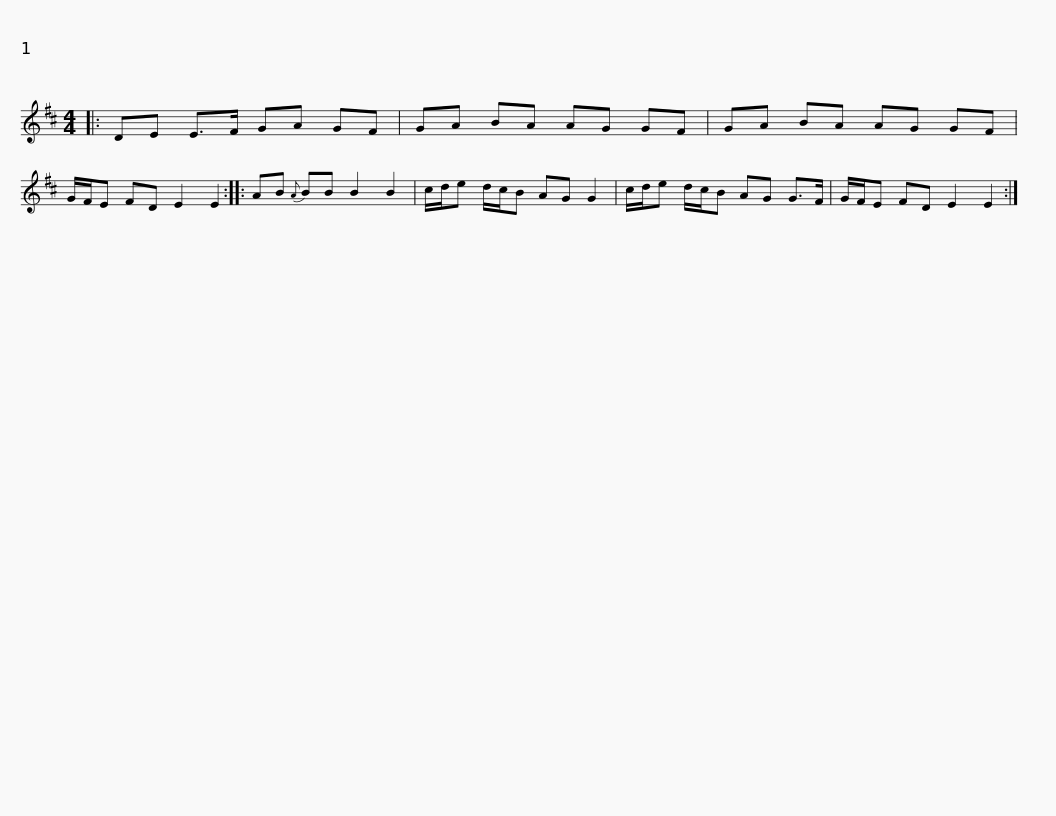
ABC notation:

X:1
L:1/8
M:4/4
I:linebreak $
K:D
V:1 treble
V:1
|: DE E>F GA GF | GA BA AG GF | GA BA AG GF | G/F/E FD E2 E2 :: AB{A} BB B2 B2 |$ %5
 c/d/e d/c/B AG G2 | c/d/e d/c/B AG G>F | G/F/E FD E2 E2 :| %8
